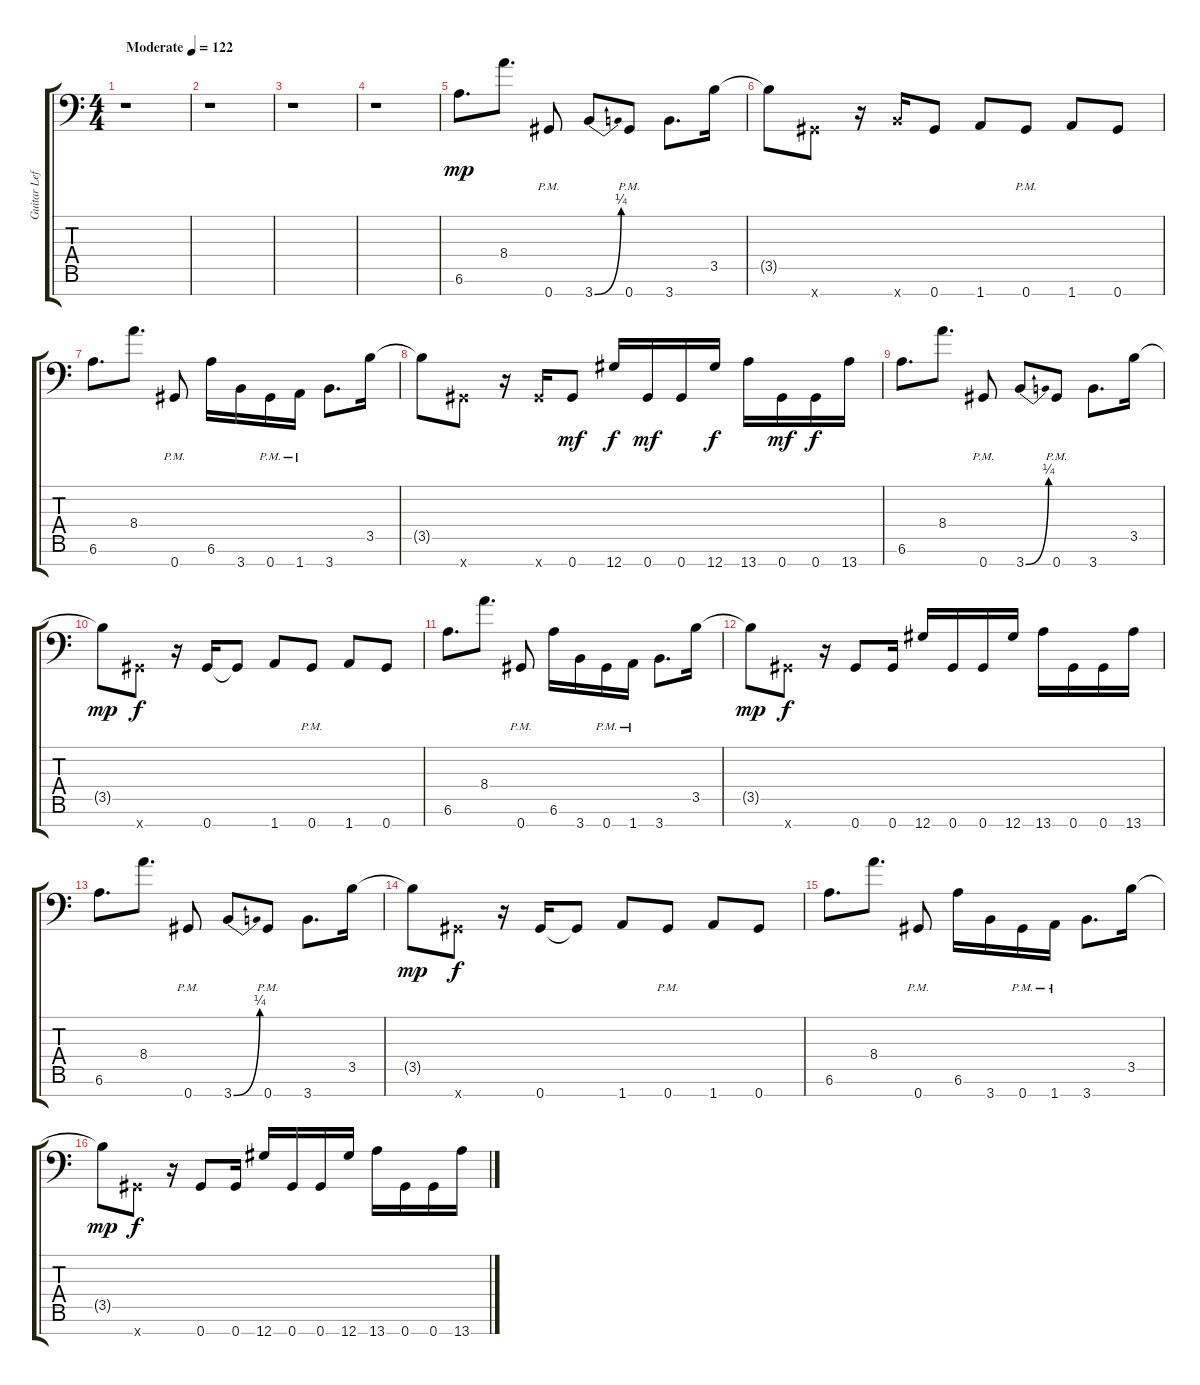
\track ("Guitar Left" "Guitar Lef") {instrument distortionguitar}
\staff {score tabs}
\tuning (Eb4 Bb3 Gb3 Db3 Ab2 Eb2 Ab1) {hide}
\ts (4 4)
\tempo (122 "Moderate")
\clef f4
\ks c
r.1{dy mp instrument distortionguitar} |
r.1 |
r.1 |
r.1 |
6.6.8{d} 8.4.8{d} 0.7{pm}.8 3.7{be (bend 0 0 60 1)}.8 0.7{pm}.8 3.7.8{d} 3.5.16 |
3.5{t}.8 0.7{x}.8 r.16 3.7{x}.16 0.7.8 1.7.8 0.7{pm}.8 1.7.8 0.7.8 |
6.6.8{d} 8.4.8{d} 0.7{pm}.8 6.6.16 3.7.16 0.7{pm}.16 1.7{pm}.16 3.7.8{d} 3.5.16 |
3.5{t}.8 0.7{x}.8 r.16 0.7{x}.16 0.7.8{dy mf} 12.7.16{dy f} 0.7.16{dy mf} 0.7.16 12.7.16{dy f} 13.7.16 0.7.16{dy mf} 0.7.16{dy f} 13.7.16 |
6.6.8{d} 8.4.8{d} 0.7{pm}.8 3.7{be (bend 0 0 60 1)}.8 0.7{pm}.8 3.7.8{d} 3.5.16 |
3.5{t}.8{dy mp} 0.7{x}.8{dy f} r.16 0.7.16 0.7{t}.8 1.7.8 0.7{pm}.8 1.7.8 0.7.8 |
6.6.8{d} 8.4.8{d} 0.7{pm}.8 6.6.16 3.7.16 0.7{pm}.16 1.7{pm}.16 3.7.8{d} 3.5.16 |
3.5{t}.8{dy mp} 0.7{x}.8{dy f} r.16 0.7.8 0.7.16 12.7.16 0.7.16 0.7.16 12.7.16 13.7.16 0.7.16 0.7.16 13.7.16 |
6.6.8{d} 8.4.8{d} 0.7{pm}.8 3.7{be (bend 0 0 60 1)}.8 0.7{pm}.8 3.7.8{d} 3.5.16 |
3.5{t}.8{dy mp} 0.7{x}.8{dy f} r.16 0.7.16 0.7{t}.8 1.7.8 0.7{pm}.8 1.7.8 0.7.8 |
6.6.8{d} 8.4.8{d} 0.7{pm}.8 6.6.16 3.7.16 0.7{pm}.16 1.7{pm}.16 3.7.8{d} 3.5.16 |
3.5{t}.8{dy mp} 0.7{x}.8{dy f} r.16 0.7.8 0.7.16 12.7.16 0.7.16 0.7.16 12.7.16 13.7.16 0.7.16 0.7.16 13.7.16
